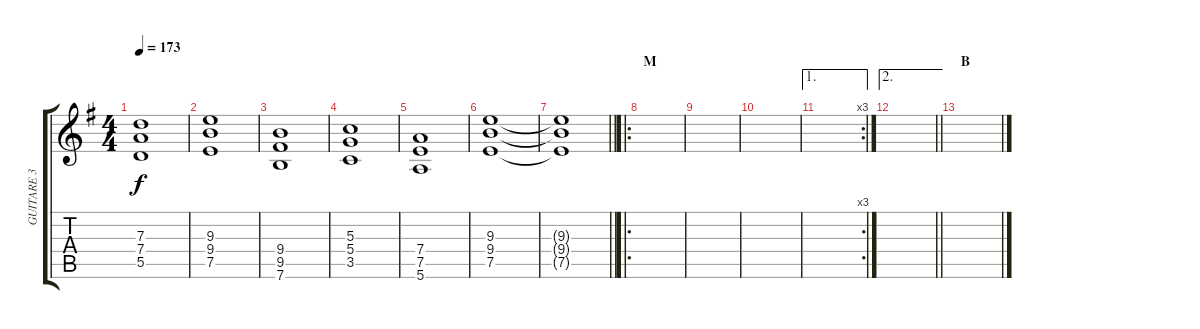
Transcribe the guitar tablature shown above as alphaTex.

\track ("GUITARE 3" "GUITARE 3") {instrument distortionguitar}
\staff {score tabs}
\tuning (E4 B3 G3 D3 A2 E2) {hide}
\ts (4 4)
\tempo 173
\clef g2
\ks g
(7.3 7.4 5.5).1{dy f} |
(9.3 9.4 7.5).1 |
(9.4 9.5 7.6).1 |
(5.3 5.4 3.5).1 |
(7.4 7.5 5.6).1 |
(9.3 9.4 7.5).1 |
\barLineRight lightlight
(9.3{t} 9.4{t} 7.5{t}).1 |
\ro
\section ("" "M")
|
|
|
\ae 1
\rc 3
|
\ae 2
\barLineRight lightlight
|
\section ("" "B")
